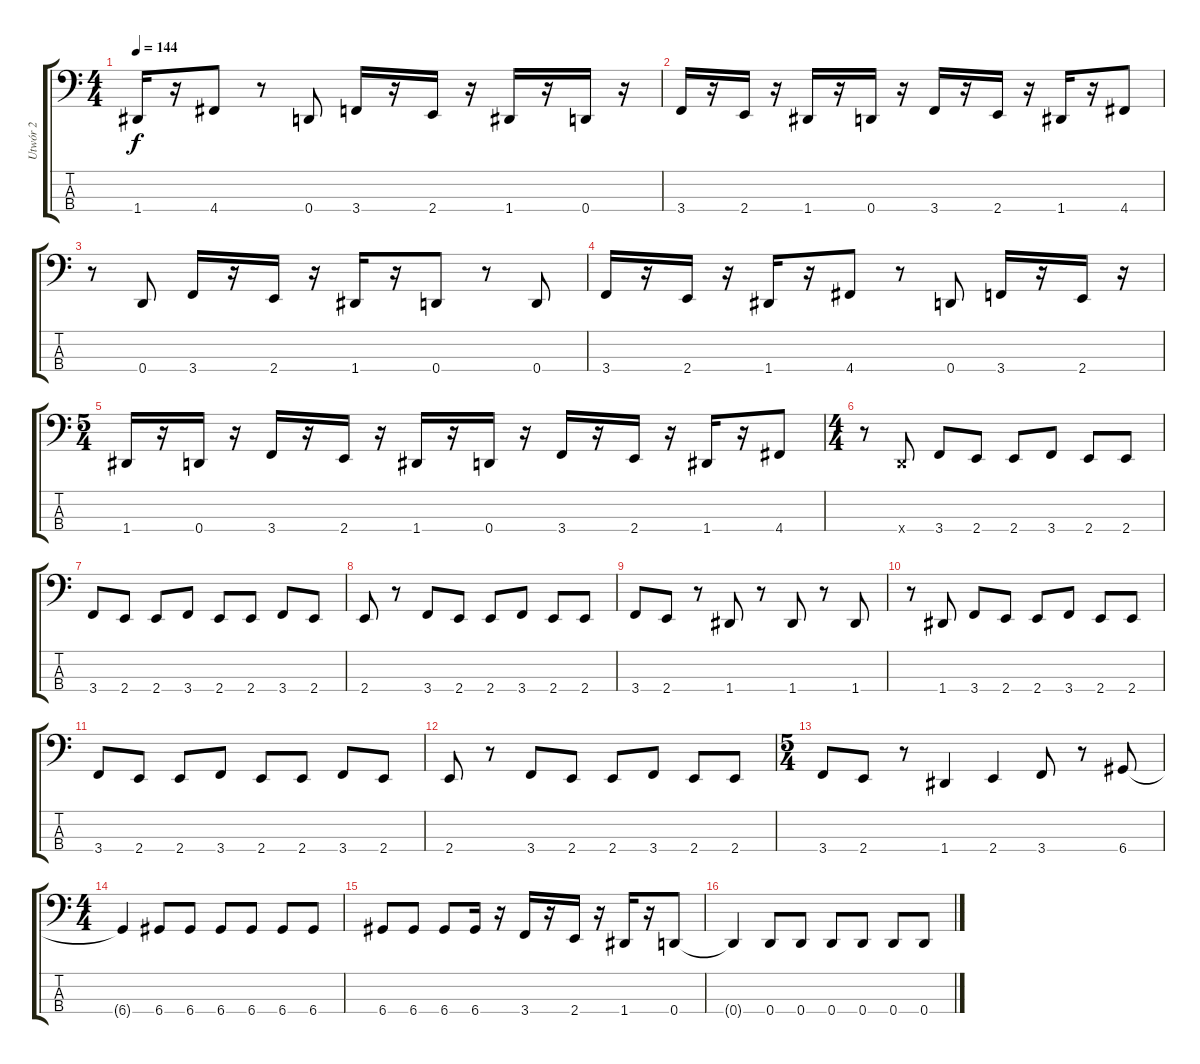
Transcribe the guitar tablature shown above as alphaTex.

\track ("Utwór 2" "Utwór 2") {instrument electricbassfinger}
\staff {score tabs}
\tuning (F2 C2 G1 D1) {hide}
\ts (4 4)
\tempo 144
\clef f4
\ks c
1.4.16{dy f} r.16 4.4.8 r.8 0.4.8 3.4.16 r.16 2.4.16 r.16 1.4.16 r.16 0.4.16 r.16 |
3.4.16 r.16 2.4.16 r.16 1.4.16 r.16 0.4.16 r.16 3.4.16 r.16 2.4.16 r.16 1.4.16 r.16 4.4.8 |
r.8 0.4.8 3.4.16 r.16 2.4.16 r.16 1.4.16 r.16 0.4.8 r.8 0.4.8 |
3.4.16 r.16 2.4.16 r.16 1.4.16 r.16 4.4.8 r.8 0.4.8 3.4.16 r.16 2.4.16 r.16 |
\ts (5 4)
1.4.16 r.16 0.4.16 r.16 3.4.16 r.16 2.4.16 r.16 1.4.16 r.16 0.4.16 r.16 3.4.16 r.16 2.4.16 r.16 1.4.16 r.16 4.4.8 |
\ts (4 4)
r.8 0.4{x}.8 3.4.8 2.4.8 2.4.8 3.4.8 2.4.8 2.4.8 |
3.4.8 2.4.8 2.4.8 3.4.8 2.4.8 2.4.8 3.4.8 2.4.8 |
2.4.8 r.8 3.4.8 2.4.8 2.4.8 3.4.8 2.4.8 2.4.8 |
3.4.8 2.4.8 r.8 1.4.8 r.8 1.4.8 r.8 1.4.8 |
r.8 1.4.8 3.4.8 2.4.8 2.4.8 3.4.8 2.4.8 2.4.8 |
3.4.8 2.4.8 2.4.8 3.4.8 2.4.8 2.4.8 3.4.8 2.4.8 |
2.4.8 r.8 3.4.8 2.4.8 2.4.8 3.4.8 2.4.8 2.4.8 |
\ts (5 4)
3.4.8 2.4.8 r.8 1.4.4 2.4.4 3.4.8 r.8 6.4.8 |
\ts (4 4)
6.4{t}.4 6.4.8 6.4.8 6.4.8 6.4.8 6.4.8 6.4.8 |
6.4.8 6.4.8 6.4.8 6.4.16 r.16 3.4.16 r.16 2.4.16 r.16 1.4.16 r.16 0.4.8 |
0.4{t}.4 0.4.8 0.4.8 0.4.8 0.4.8 0.4.8 0.4.8
